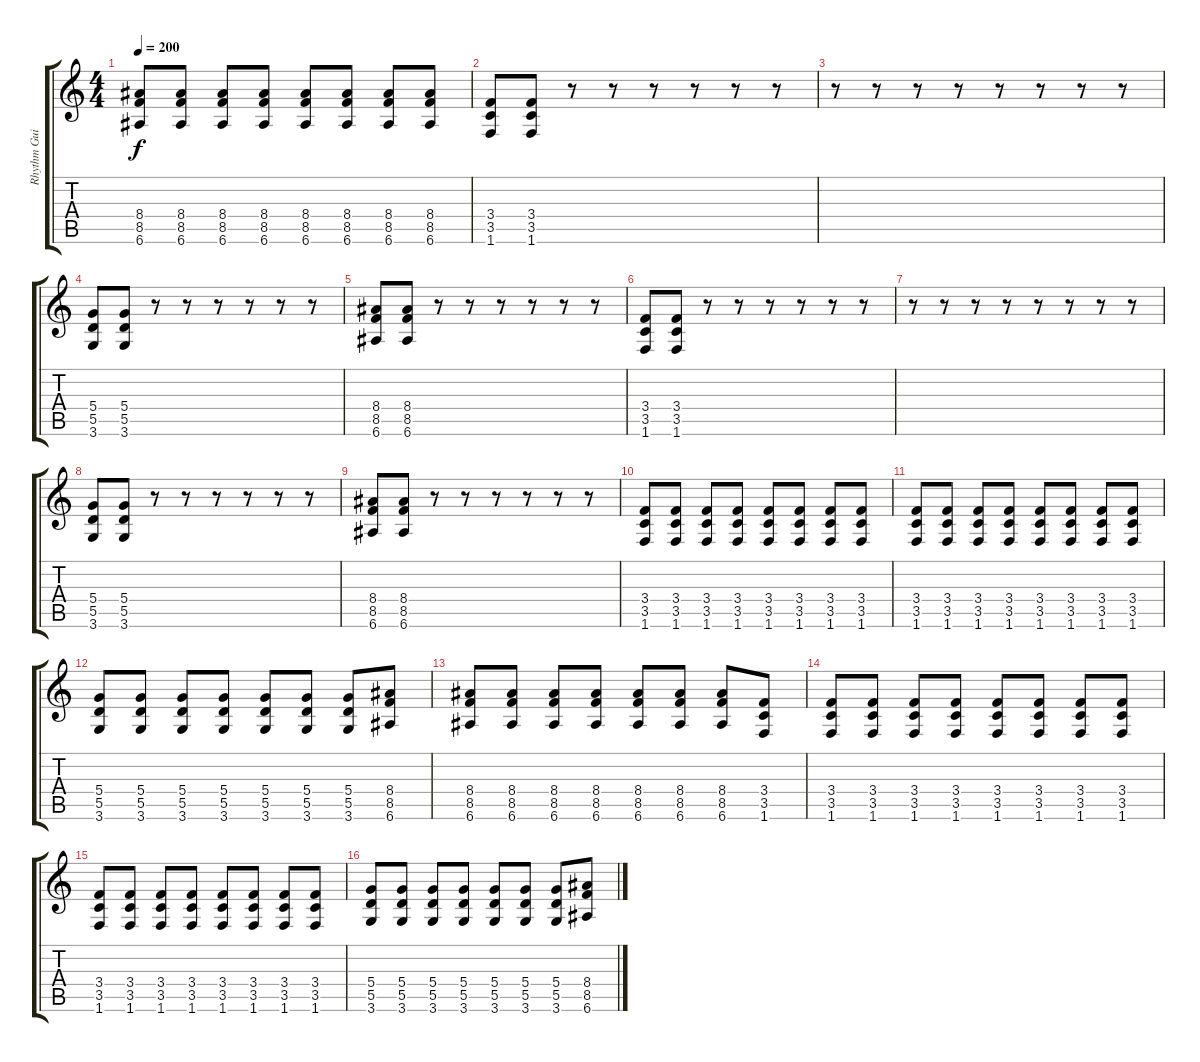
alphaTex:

\track ("Rhythm Guitar" "Rhythm Gui") {instrument distortionguitar}
\staff {score tabs}
\tuning (E4 B3 G3 D3 A2 E2) {hide}
\ts (4 4)
\tempo 200
\clef g2
\ks c
(8.4 8.5 6.6).8{dy f} (8.4 8.5 6.6).8 (8.4 8.5 6.6).8 (8.4 8.5 6.6).8 (8.4 8.5 6.6).8 (8.4 8.5 6.6).8 (8.4 8.5 6.6).8 (8.4 8.5 6.6).8 |
(3.4 3.5 1.6).8 (3.4 3.5 1.6).8 r.8 r.8 r.8 r.8 r.8 r.8 |
r.8 r.8 r.8 r.8 r.8 r.8 r.8 r.8 |
(5.4 5.5 3.6).8 (5.4 5.5 3.6).8 r.8 r.8 r.8 r.8 r.8 r.8 |
(8.4 8.5 6.6).8 (8.4 8.5 6.6).8 r.8 r.8 r.8 r.8 r.8 r.8 |
(3.4 3.5 1.6).8 (3.4 3.5 1.6).8 r.8 r.8 r.8 r.8 r.8 r.8 |
r.8 r.8 r.8 r.8 r.8 r.8 r.8 r.8 |
(5.4 5.5 3.6).8 (5.4 5.5 3.6).8 r.8 r.8 r.8 r.8 r.8 r.8 |
(8.4 8.5 6.6).8 (8.4 8.5 6.6).8 r.8 r.8 r.8 r.8 r.8 r.8 |
(3.4 3.5 1.6).8 (3.4 3.5 1.6).8 (3.4 3.5 1.6).8 (3.4 3.5 1.6).8 (3.4 3.5 1.6).8 (3.4 3.5 1.6).8 (3.4 3.5 1.6).8 (3.4 3.5 1.6).8 |
(3.4 3.5 1.6).8 (3.4 3.5 1.6).8 (3.4 3.5 1.6).8 (3.4 3.5 1.6).8 (3.4 3.5 1.6).8 (3.4 3.5 1.6).8 (3.4 3.5 1.6).8 (3.4 3.5 1.6).8 |
(5.4 5.5 3.6).8 (5.4 5.5 3.6).8 (5.4 5.5 3.6).8 (5.4 5.5 3.6).8 (5.4 5.5 3.6).8 (5.4 5.5 3.6).8 (5.4 5.5 3.6).8 (8.4 8.5 6.6).8 |
(8.4 8.5 6.6).8 (8.4 8.5 6.6).8 (8.4 8.5 6.6).8 (8.4 8.5 6.6).8 (8.4 8.5 6.6).8 (8.4 8.5 6.6).8 (8.4 8.5 6.6).8 (3.4 3.5 1.6).8 |
(3.4 3.5 1.6).8 (3.4 3.5 1.6).8 (3.4 3.5 1.6).8 (3.4 3.5 1.6).8 (3.4 3.5 1.6).8 (3.4 3.5 1.6).8 (3.4 3.5 1.6).8 (3.4 3.5 1.6).8 |
(3.4 3.5 1.6).8 (3.4 3.5 1.6).8 (3.4 3.5 1.6).8 (3.4 3.5 1.6).8 (3.4 3.5 1.6).8 (3.4 3.5 1.6).8 (3.4 3.5 1.6).8 (3.4 3.5 1.6).8 |
(5.4 5.5 3.6).8 (5.4 5.5 3.6).8 (5.4 5.5 3.6).8 (5.4 5.5 3.6).8 (5.4 5.5 3.6).8 (5.4 5.5 3.6).8 (5.4 5.5 3.6).8 (8.4 8.5 6.6).8
